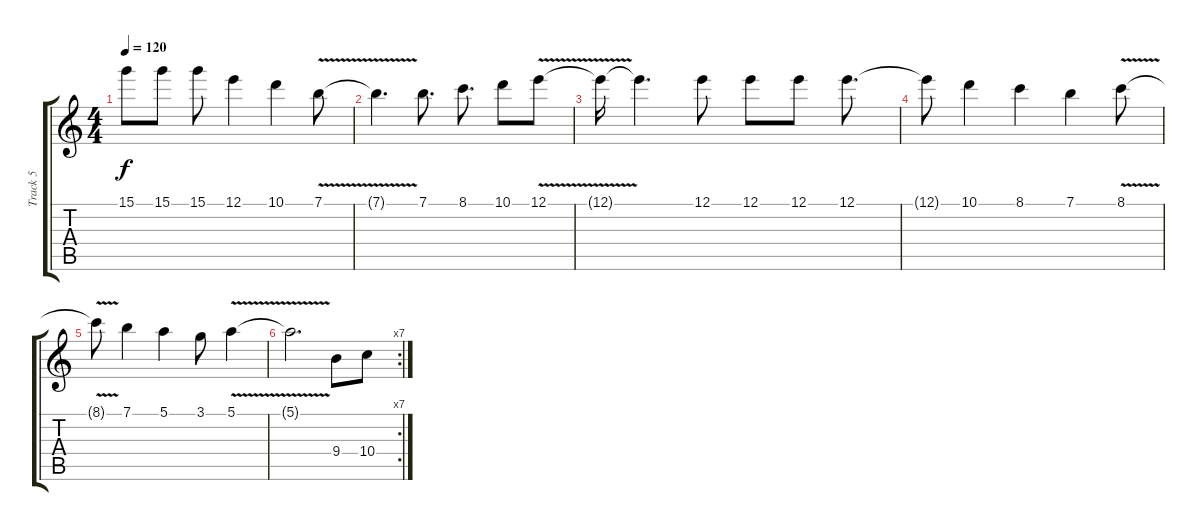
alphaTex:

\track ("Track 5" "Track 5") {instrument electricguitarclean}
\staff {score tabs}
\tuning (E4 B3 G3 D3 A2 E2) {hide}
\ts (4 4)
\tempo 120
\clef g2
\ks c
15.1.8{dy f} 15.1.8 15.1.8 12.1.4 10.1.4 7.1{v}.8 |
7.1{t}.4{d} 7.1.8{d} 8.1.8{d} 10.1.8 12.1{v}.8 |
12.1{t}.16 12.1{t}.4{d} 12.1.8 12.1.8 12.1.8 12.1.8{d} |
12.1{t}.8 10.1.4 8.1.4 7.1.4 8.1{v}.8 |
8.1{t}.8 7.1.4 5.1.4 3.1.8 5.1{v}.4 |
\rc 7
5.1{t}.2{d} 9.4.8 10.4.8
